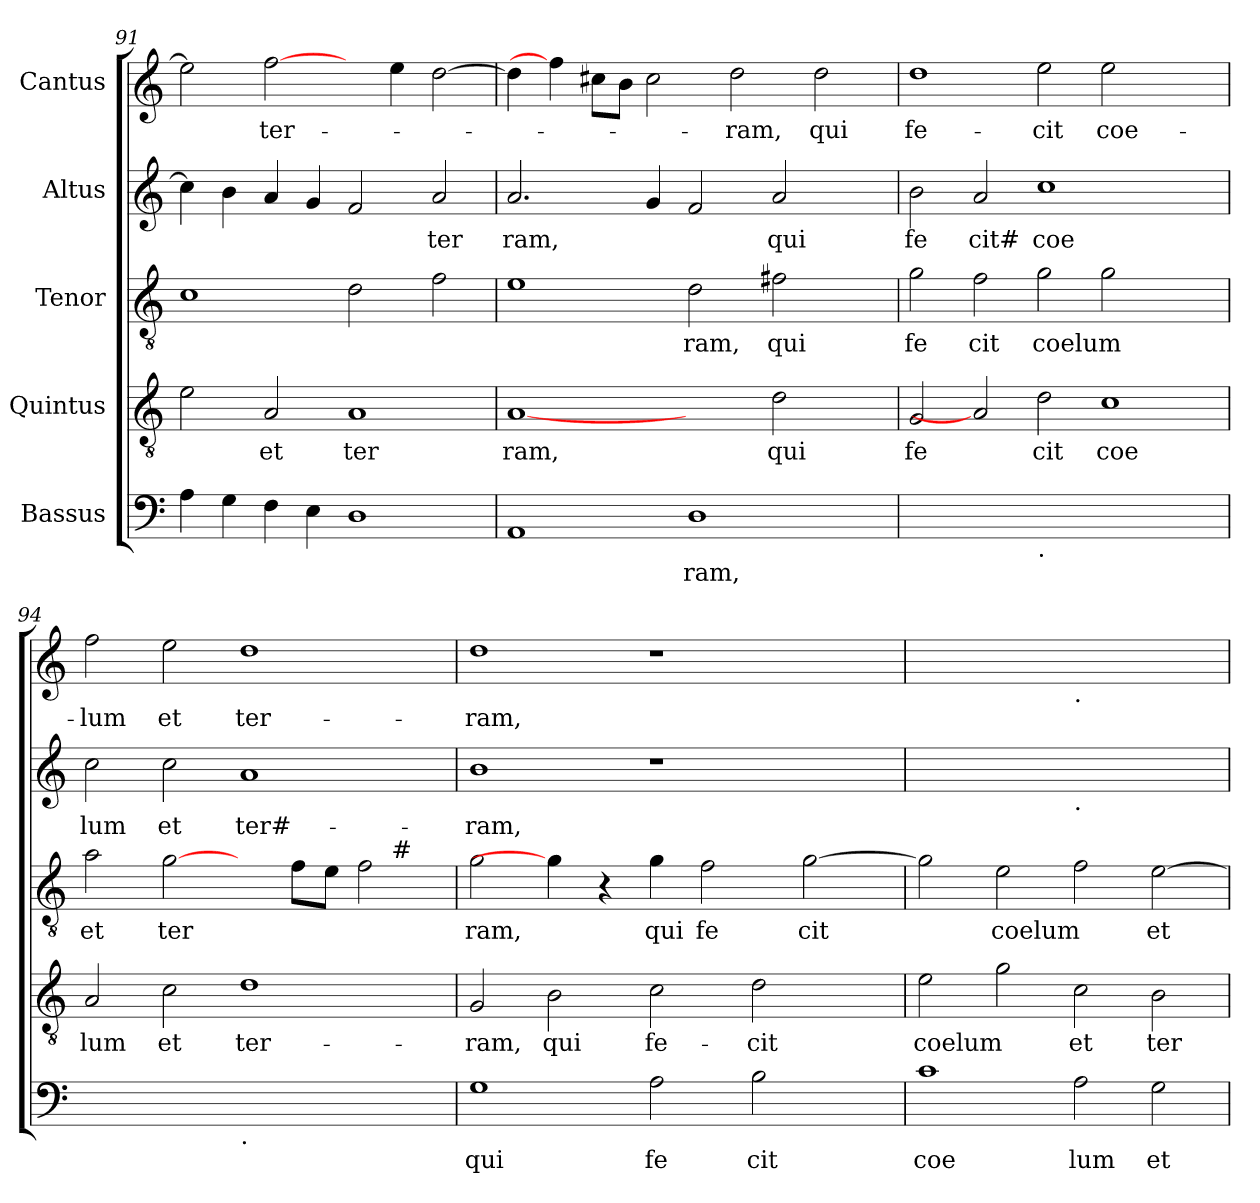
**kern	**text	**kern	**text	**kern	**text	**kern	**text	**kern	**text
*part5	*part5	*part4	*part4	*part3	*part3	*part2	*part2	*part1	*part1
*staff5	*staff5	*staff4	*staff4	*staff3	*staff3	*staff2	*staff2	*staff1	*staff1
*I"Bassus	*	*I"Quintus	*	*I"Tenor	*	*I"Altus	*	*I"Cantus	*
*clefF4	*	*clefGv2	*	*clefGv2	*	*clefG2	*	*clefG2	*
*k[]	*	*k[]	*	*k[]	*	*k[]	*	*k[]	*
=91	=91	=91	=91	=91	=91	=91	=91	=91	=91
4A\	.	2e\	.	1c	.	4cc\]	.	2ee\]	.
4G\	.	.	.	.	.	4b\	.	.	.
!	!	!	!LO:LY:b	!	!	!	!	!	!LO:LY:b
4F\	.	2A/	et	.	.	4a/	.	[2ff\	ter-
4E\	.	.	.	.	.	4g/	.	.	.
!	!	!	!LO:LY:b	!	!	!	!	!	!
1D	.	1A	ter	2d\	.	2f/	.	4ryy	.
.	.	.	.	.	.	.	.	4ee\	.
!	!	!	!	!	!	!	!LO:LY:b	!	!
.	.	.	.	2f\	.	2a/	ter	[>2dd\	.
=92	=92	=92	=92	=92	=92	=92	=92	=92	=92
!	!	!	!LO:LY:b	!	!	!	!LO:LY:b	!	!
1AA	.	[1A	ram,	1e	.	2.a/	ram,	4dd\]	.
.	.	.	.	.	.	.	.	4ff\]	.
.	.	.	.	.	.	.	.	8cc#X\L	.
.	.	.	.	.	.	.	.	8b\J	.
.	.	.	.	.	.	4g/	.	2cc#\	.
!	!LO:LY:b	!	!	!	!LO:LY:b	!	!	!	!
1D	-ram,	2ryy	.	2d\	ram,	2f/	.	.	.
!	!	!	!	!	!	!	!	!	!LO:LY:b
.	.	.	.	.	.	.	.	2dd\	-ram,
!	!	!	!LO:LY:b	!	!LO:LY:b	!	!LO:LY:b	!	!
.	.	2d\	qui	2f#X\	qui	2a/	qui	.	.
!	!	!	!	!	!	!	!	!	!LO:LY:b
.	.	.	.	.	.	.	.	2dd\	qui
4ryy	.	4ryy	.	4ryy	.	4ryy	.	.	.
=93	=93	=93	=93	=93	=93	=93	=93	=93	=93
!	!	!	!LO:LY:b	!	!LO:LY:b	!	!LO:LY:b	!	!LO:LY:b
1ryy	.	2G/	fe	2g\	fe	2b\	fe	1dd	fe-
!	!	!	!	!	!LO:LY:b	!	!LO:LY:b	!	!
.	.	2A]	.	2f\	cit	2a/	cit#	.	.
!LO:TX:b:t=.	!	!	!	!	!	!	!	!	!
!	!	!	!LO:LY:b	!	!LO:LY:b	!	!LO:LY:b	!	!LO:LY:b
1.ryy	.	2d\	cit	2g\	coelum	1cc	coe	2ee\	-cit
!	!	!	!LO:LY:b	!	!	!	!	!	!LO:LY:b
.	.	1c	coe	2g\	.	.	.	2ee\	coe-
.	.	.	.	2ryy	.	2ryy	.	2ryy	.
!!LO:LB:g=z
=94	=94	=94	=94	=94	=94	=94	=94	=94	=94
!	!	!	!LO:LY:b	!	!LO:LY:b	!	!LO:LY:b	!	!LO:LY:b
*	*	*	*	*^	*	*	*	*	*
1ryy	.	2A/	lum	2a\	1ryy	et	2cc\	lum	2ff\	-lum
!	!	!	!LO:LY:b	!	!	!LO:LY:b	!	!LO:LY:b	!	!LO:LY:b
.	.	2c\	et	[2g\	.	ter	2cc\	et	2ee\	et
!LO:TX:b:t=.	!	!	!	!	!	!	!	!	!	!
!	!	!	!LO:LY:b	!	!	!	!	!LO:LY:b	!	!LO:LY:b
1ryy	.	1d	ter-	4ryy	2ryy	.	1a	ter#-	1dd	ter-
.	.	.	.	8f\L	.	.	.	.	.	.
.	.	.	.	8e\J	.	.	.	.	.	.
.	.	.	.	2f\	8ryy	.	.	.	.	.
!	!	!	!	!	!LO:TX:a:t=#	!	!	!	!	!
.	.	.	.	.	4.ryy	.	.	.	.	.
=95	=95	=95	=95	=95	=95	=95	=95	=95	=95	=95
!	!LO:LY:b	!	!LO:LY:b	!	!	!LO:LY:b	!	!LO:LY:b	!	!LO:LY:b
*	*	*	*	*v	*v	*	*	*	*	*
1G	qui	2G/	-ram,	2g\	ram,	1b	-ram,	1dd	-ram,
!	!	!	!LO:LY:b	!	!	!	!	!	!
.	.	2B\	qui	4g\]	.	.	.	.	.
.	.	.	.	4r	.	.	.	.	.
!	!LO:LY:b	!	!LO:LY:b	!	!LO:LY:b	!	!	!	!
2A\	fe	2c\	fe-	4g\	qui	1r	.	1r	.
!	!	!	!	!	!LO:LY:b	!	!	!	!
.	.	.	.	2f\	fe	.	.	.	.
!	!LO:LY:b	!	!LO:LY:b	!	!	!	!	!	!
2B\	cit	2d\	-cit	.	.	.	.	.	.
!	!	!	!	!	!LO:LY:b	!	!	!	!
.	.	.	.	[>2g\	cit	.	.	.	.
4ryy	.	4ryy	.	.	.	4ryy	.	4ryy	.
=96	=96	=96	=96	=96	=96	=96	=96	=96	=96
!	!LO:LY:b	!	!LO:LY:b	!	!	!	!	!	!
1c	coe	2e\	coelum	2g\]	.	1ryy	.	1ryy	.
!	!	!	!	!	!LO:LY:b	!	!	!	!
.	.	2g\	.	2e\	coelum	.	.	.	.
!	!	!	!	!	!	!	!	!LO:TX:b:t=.	!
!	!	!	!	!	!	!LO:TX:b:t=.	!	!	!
!	!LO:LY:b	!	!LO:LY:b	!	!	!	!	!	!
2A\	lum	2c\	et	2f\	.	1ryy	.	1ryy	.
!	!LO:LY:b	!	!LO:LY:b	!	!LO:LY:b	!	!	!	!
2G\	et	2B\	ter-	[>2e\	et	.	.	.	.
=	=	=	=	=	=	=	=	=	=
*-	*-	*-	*-	*-	*-	*-	*-	*-	*-
